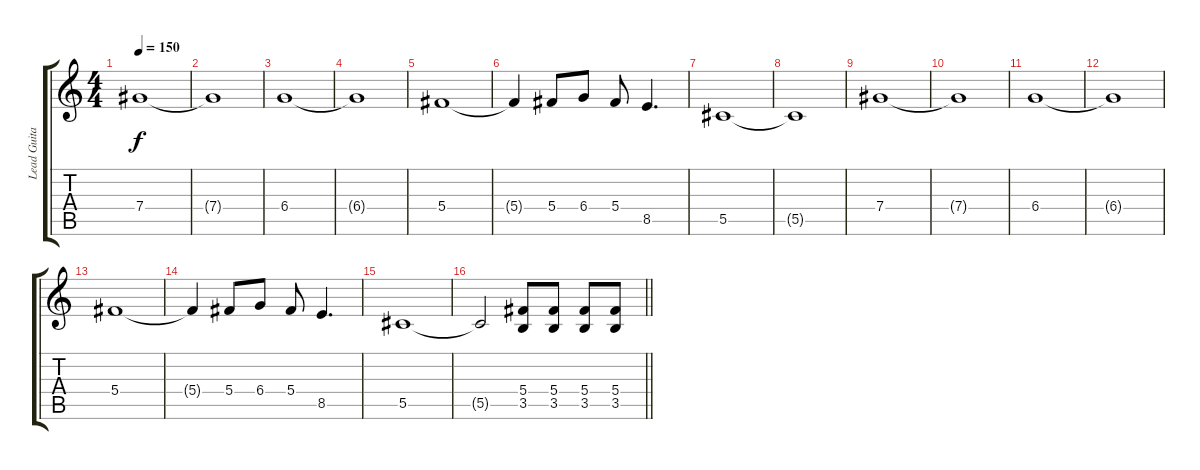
\track ("Lead Guitar" "Lead Guita") {instrument overdrivenguitar}
\staff {score tabs}
\tuning (Eb4 Bb3 Gb3 Db3 Ab2 Db2) {hide}
\ts (4 4)
\tempo 150
\clef g2
\ks c
7.4.1{dy f} |
7.4{t}.1 |
6.4.1 |
6.4{t}.1 |
5.4.1 |
5.4{t}.4 5.4.8 6.4.8 5.4.8 8.5.4{d} |
5.5.1 |
5.5{t}.1 |
7.4.1 |
7.4{t}.1 |
6.4.1 |
6.4{t}.1 |
5.4.1 |
5.4{t}.4 5.4.8 6.4.8 5.4.8 8.5.4{d} |
5.5.1 |
\barLineRight lightlight
5.5{t}.2 (5.4 3.5).8 (5.4 3.5).8 (5.4 3.5).8 (5.4 3.5).8
